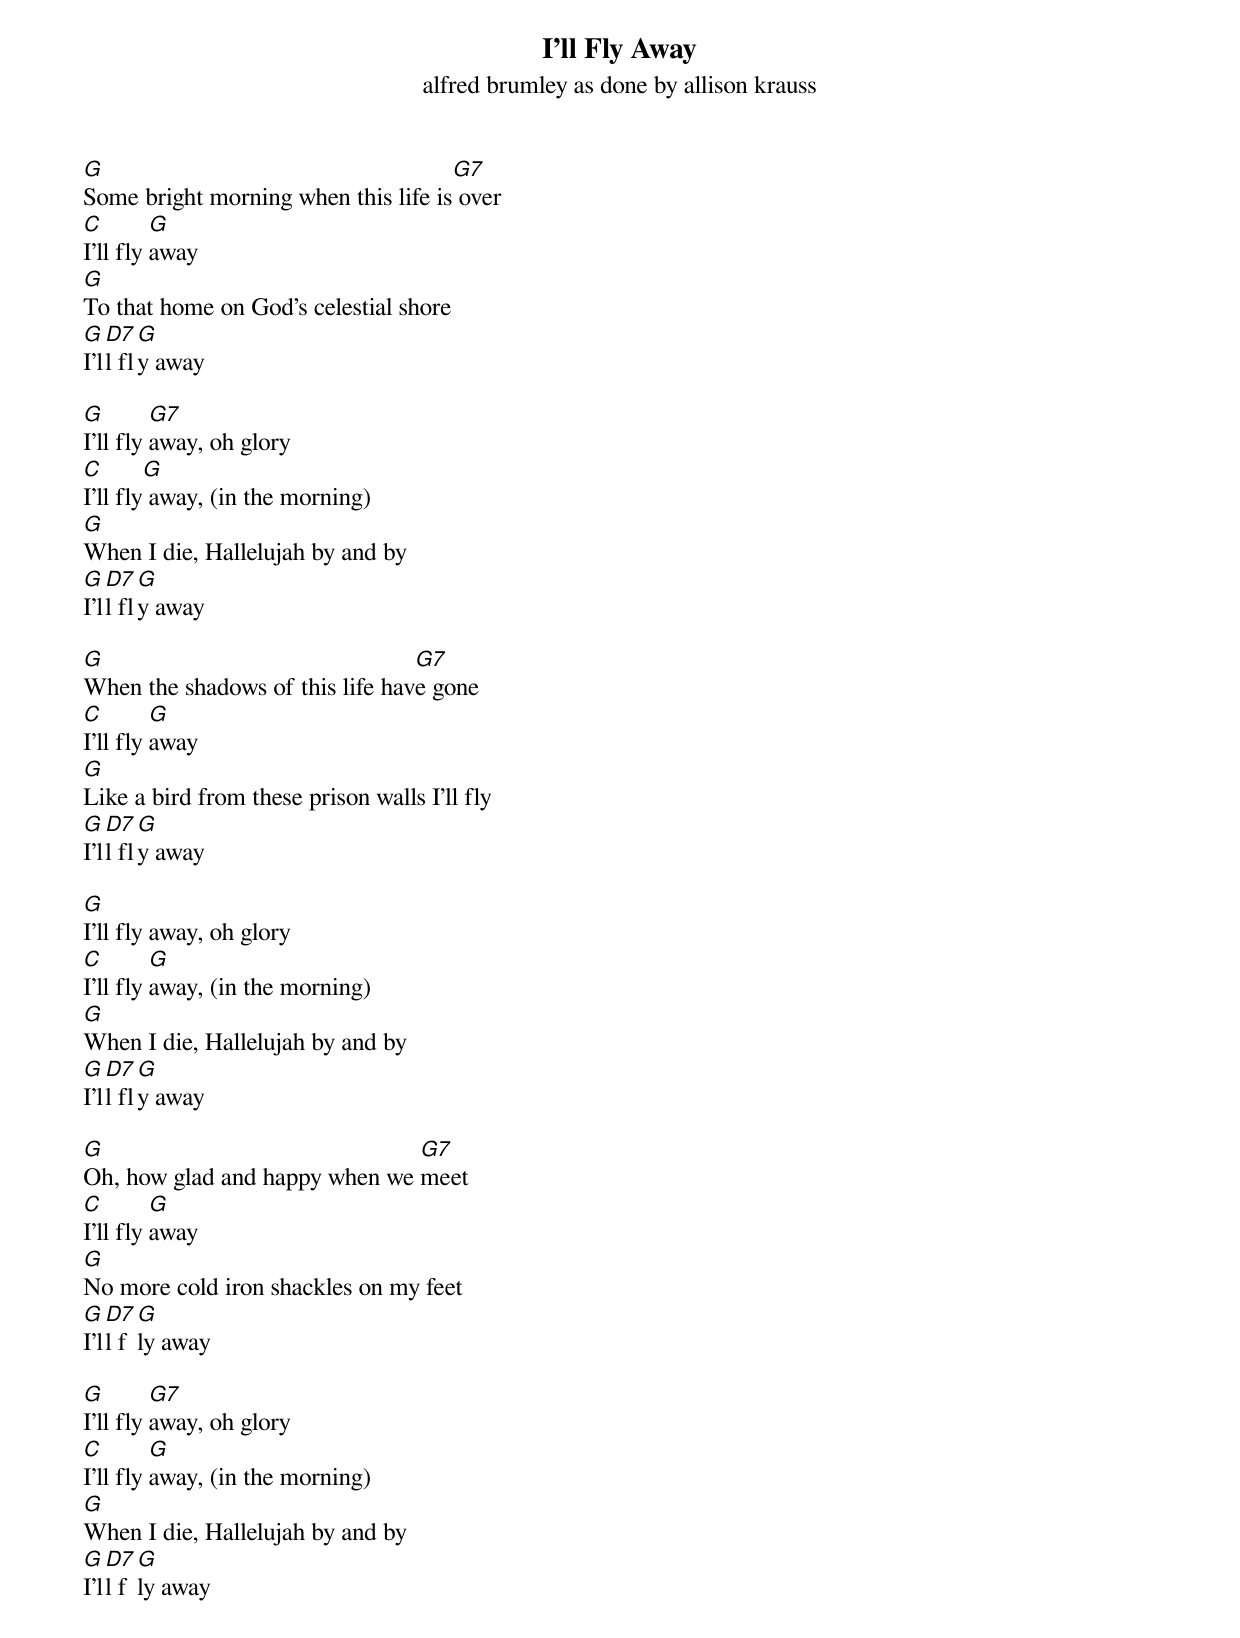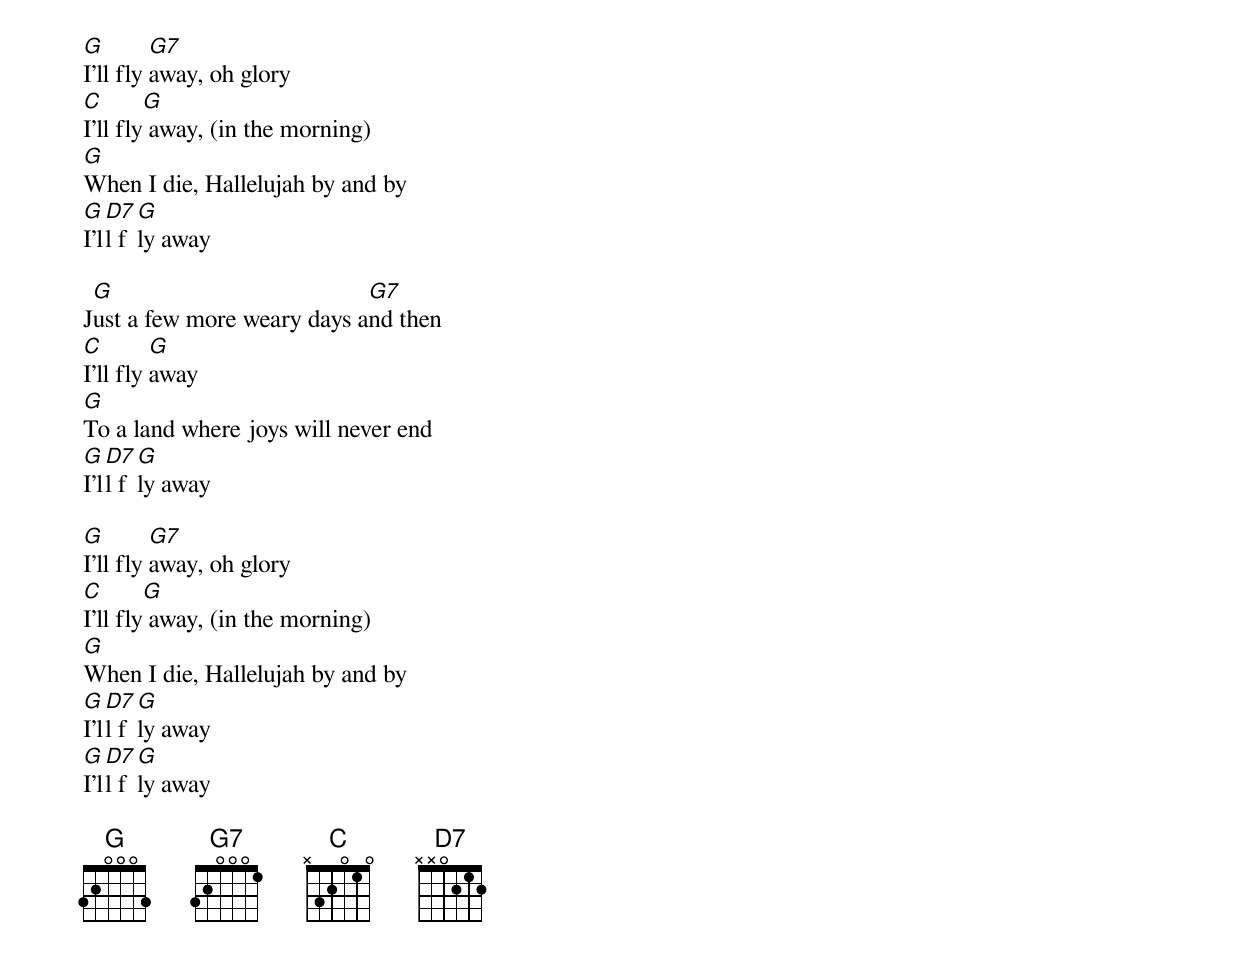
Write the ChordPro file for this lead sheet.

{title: I'll Fly Away}
{subtitle: alfred brumley as done by allison krauss}

[G]Some bright morning when this life is[G7] over
[C]I'll fly [G]away
[G]To that home on God's celestial shore
[G]I'l[D7]l fl[G]y away

[G]I'll fly [G7]away, oh glory
[C]I'll fly[G] away, (in the morning)
[G]When I die, Hallelujah by and by
[G]I'l[D7]l fl[G]y away

[G]When the shadows of this life hav[G7]e gone
[C]I'll fly [G]away
[G]Like a bird from these prison walls I'll fly
[G]I'l[D7]l fl[G]y away

[G]I'll fly away, oh glory
[C]I'll fly [G]away, (in the morning)
[G]When I die, Hallelujah by and by
[G]I'l[D7]l fl[G]y away

[G]Oh, how glad and happy when we [G7]meet
[C]I'll fly [G]away
[G]No more cold iron shackles on my feet
[G]I'l[D7]l f[G]ly away

[G]I'll fly [G7]away, oh glory
[C]I'll fly [G]away, (in the morning)
[G]When I die, Hallelujah by and by
[G]I'l[D7]l f[G]ly away

[G]I'll fly [G7]away, oh glory
[C]I'll fly[G] away, (in the morning)
[G]When I die, Hallelujah by and by
[G]I'l[D7]l f[G]ly away

J[G]ust a few more weary days a[G7]nd then
[C]I'll fly [G]away
[G]To a land where joys will never end
[G]I'l[D7]l f[G]ly away

[G]I'll fly [G7]away, oh glory
[C]I'll fly[G] away, (in the morning)
[G]When I die, Hallelujah by and by
[G]I'l[D7]l f[G]ly away
[G]I'l[D7]l f[G]ly away

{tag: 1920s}
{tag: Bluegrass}
